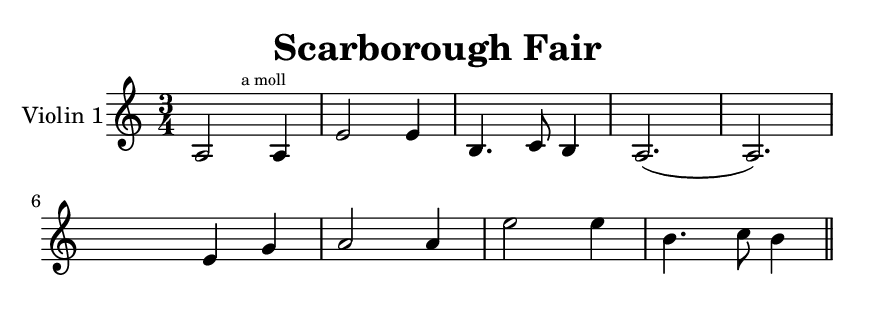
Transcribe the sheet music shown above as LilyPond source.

\version "2.18.2"


\header {
    title = "Scarborough Fair"
    subsubtitle = ""
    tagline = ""
    % tagline = \markup {
    %     Engraved at
    %     \simple #(strftime "%Y-%m-%d" (localtime (current-time)))
    %     with \with-url #"http://lilypond.org/"
    %     \line { LilyPond \simple #(lilypond-version) (http://lilypond.org/) }
    % }
}

\paper {
    fonts = #
    (make-pango-font-tree
     "Century Schoolbook L"
     "Century Schoolbook L"
     "Century Schoolbook L"
     (/ (* staff-height pt) 2.5))

    #(set-paper-size "a5")
}

\score {
    \new StaffGroup \relative a' \repeat volta 1 {
    \set Staff.instrumentName = #"Violin 1"
    % \override Glissando.style = #'trill
    \time 3/4
    \numericTimeSignature
    \override MultiMeasureRest.expand-limit = #2
    \override MultiMeasureRest.staff-position = #2
    \omit Accidental  % omit natural marks (Auflösungszeichen) - alternativ: b8 -> bes8

        a,2 \mark \markup { \teeny "a moll" } a4 |
        e'2 e4 |
        b4. c8 b4 |
        a2.( a2.) |
        \break
        \skip4 e'4  g4 |
        a2 a4 |
        e'2 e4 |
        b4. c8 b4 |



        \bar "||"

    }
}

